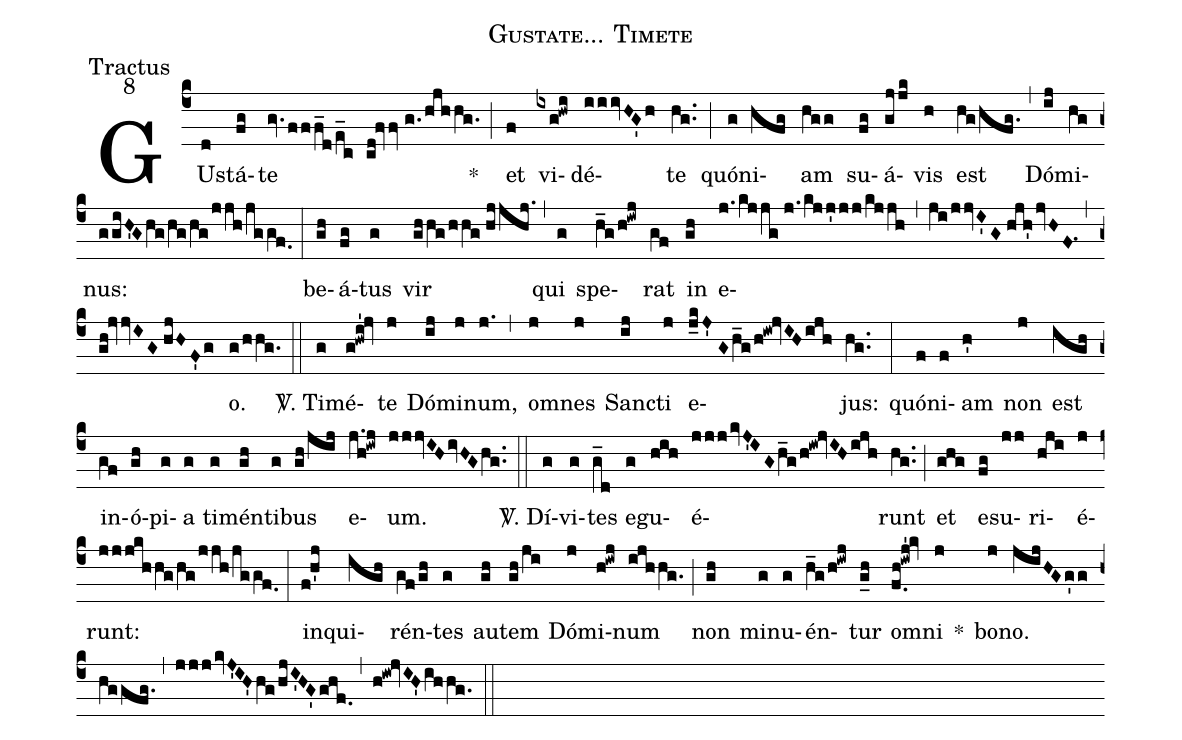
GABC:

name: Gustate... Timete;
office-part: Tractus;
mode: 8;
%%
(c4) GUs(d)tá(fg)te(gv.fff_d/e_c cd!fvv//g./hjhhg.) *(;) et(f) vi(ixg!hwi)dé(iiivHG'h)te(hg..) (;) quón(g)i(hfg)am(hgg) su(fg)á(gjjk)vis(h) est(hg/hfg.) (,) Dó(ij)mi(hg)nus:(ggiH'Ghg/hg/hg/jjh/jggf.0) (:)
be(gh)á(fg)tus(g) vir(ghhg/hhg//hjjhj.) (,) qui(g) spe(h_g/h!iwj)rat(gf) in(gh) e(j./kjjg//j./kjj'jj/kjjh)(,)(ji/jjvI'G//hjh'jvHF.1)(,)(gh!jvvIG//hjHF'g)o.(g/hhg.) (::)
<sp>V/</sp>. Ti(g)mé(g!hwi'!jv)te(j) Dó(ij)mi(j)num,(j.) (,) om(j)nes(j) Sanc(ij)ti(j) e(j_kJ'//Gh_g/h!iw!jvIHijh)jus:(hg..) (:)
quón(f)i(f)am(h') non(j) est(igh) in(gf)ó(gh)pi(g)a(g) ti(g)mén(gh)ti(g)bus(gh/jij) e(j.h!iwj)um.(jjjvIHivHGhg..) (::)
<sp>V/</sp>. Dí(g)vi(g)tes(g_d) e(g)gu(hih)é(jjjkvJ'IGh_g/h!iw!jvIHijh)runt(hg..) (;) et(ghg) e(fg)su(jj)ri(hji)é(j)runt:(jjjkhhg/hg/jjh/jggf.0) (:)
in(f!h'j)qui(igh)rén(gf/gh)tes(g) au(gh)tem(gh/ji) Dó(j)mi(h!iwj)num(ijhhg.) (;) non(gh) mi(g)nu(g)én(h_g/h!iwj)tur(g_h) om(f.0h!iwj'!kv)ni(j) *()
bo(j)no.(jijHGg'g/hggfg.) (,) (jjjkvJ'IH'hg/hjI'HG'ghf.) (,) (h!iw!jvIH'ihhg.) (::)
